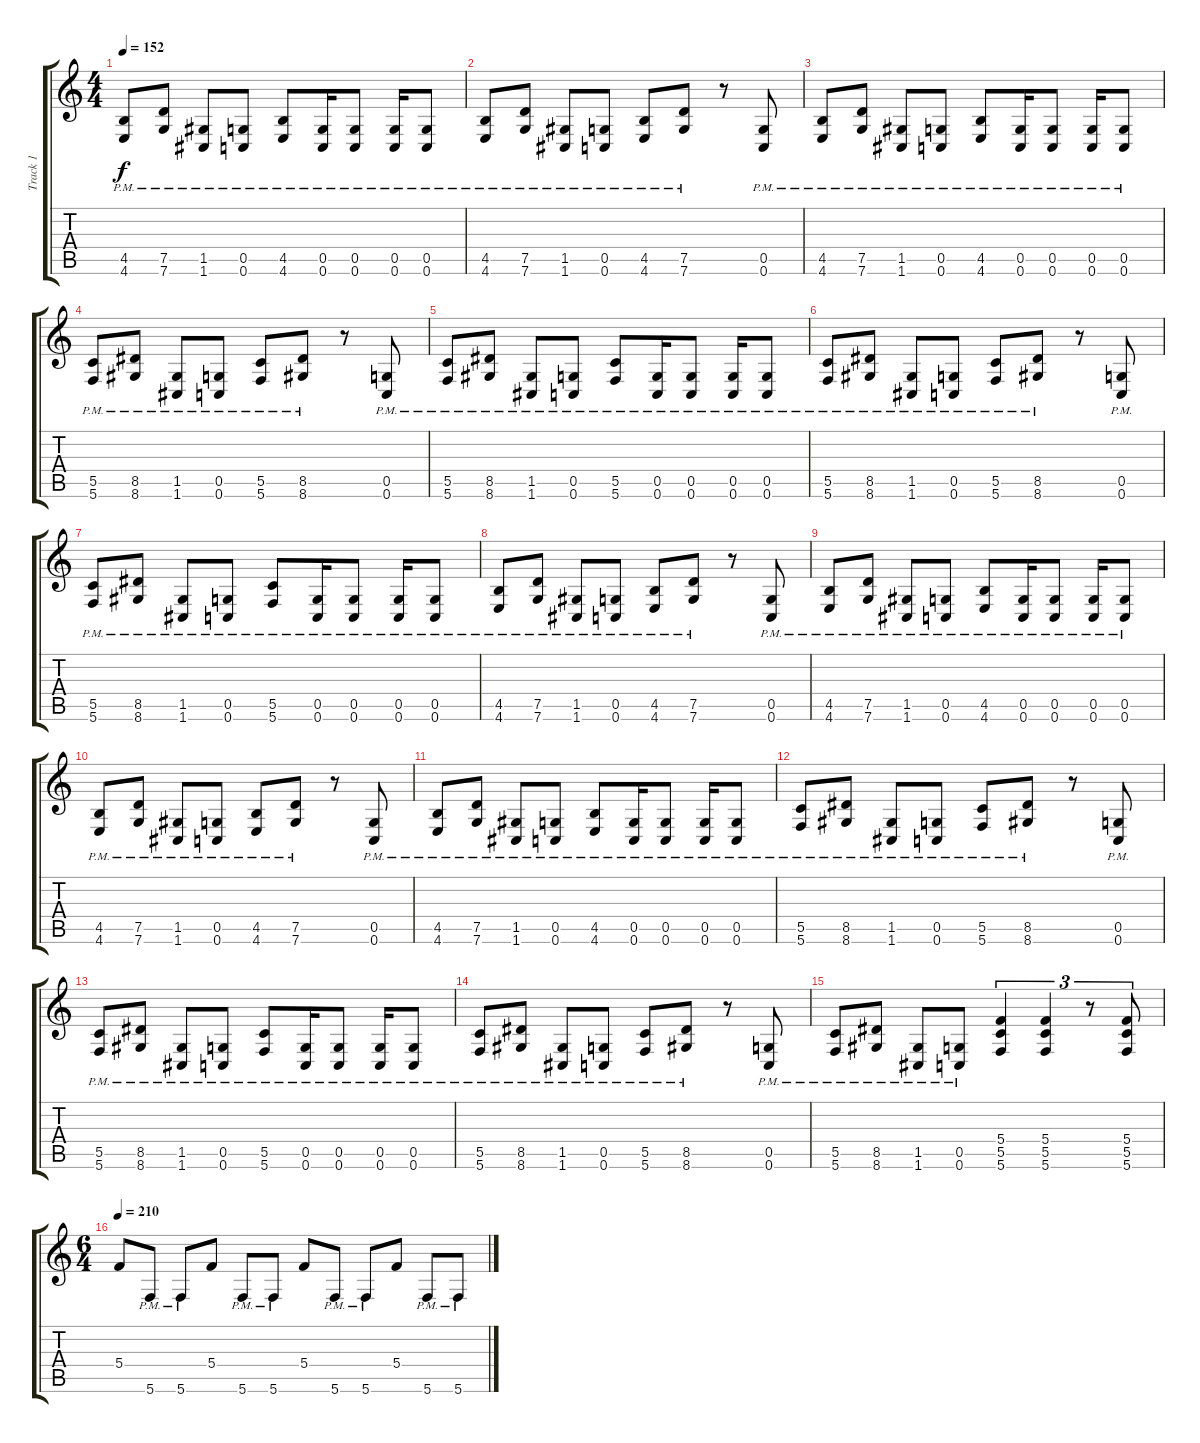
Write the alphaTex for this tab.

\track ("Track 1" "Track 1") {instrument distortionguitar}
\staff {score tabs}
\tuning (D4 A3 F3 C3 G2 C2) {hide}
\ts (4 4)
\tempo 152
\clef g2
\ks c
(4.5{pm} 4.6{pm}).8{dy f} (7.5{pm} 7.6{pm}).8 (1.5{pm} 1.6{pm}).8 (0.5{pm} 0.6{pm}).8 (4.5{pm} 4.6{pm}).8 (0.5{pm} 0.6{pm}).16 (0.5{pm} 0.6{pm}).8 (0.5{pm} 0.6{pm}).16 (0.5{pm} 0.6{pm}).8 |
(4.5{pm} 4.6{pm}).8 (7.5{pm} 7.6{pm}).8 (1.5{pm} 1.6{pm}).8 (0.5{pm} 0.6{pm}).8 (4.5{pm} 4.6{pm}).8 (7.5{pm} 7.6{pm}).8 r.8 (0.5{pm} 0.6{pm}).8 |
(4.5{pm} 4.6{pm}).8 (7.5{pm} 7.6{pm}).8 (1.5{pm} 1.6{pm}).8 (0.5{pm} 0.6{pm}).8 (4.5{pm} 4.6{pm}).8 (0.5{pm} 0.6{pm}).16 (0.5{pm} 0.6{pm}).8 (0.5{pm} 0.6{pm}).16 (0.5{pm} 0.6{pm}).8 |
(5.5{pm} 5.6{pm}).8 (8.5{pm} 8.6{pm}).8 (1.5{pm} 1.6{pm}).8 (0.5{pm} 0.6{pm}).8 (5.5{pm} 5.6{pm}).8 (8.5{pm} 8.6{pm}).8 r.8 (0.5{pm} 0.6{pm}).8 |
(5.5{pm} 5.6{pm}).8 (8.5{pm} 8.6{pm}).8 (1.5{pm} 1.6{pm}).8 (0.5{pm} 0.6{pm}).8 (5.5{pm} 5.6{pm}).8 (0.5{pm} 0.6{pm}).16 (0.5{pm} 0.6{pm}).8 (0.5{pm} 0.6{pm}).16 (0.5{pm} 0.6{pm}).8 |
(5.5{pm} 5.6{pm}).8 (8.5{pm} 8.6{pm}).8 (1.5{pm} 1.6{pm}).8 (0.5{pm} 0.6{pm}).8 (5.5{pm} 5.6{pm}).8 (8.5{pm} 8.6{pm}).8 r.8 (0.5{pm} 0.6{pm}).8 |
(5.5{pm} 5.6{pm}).8 (8.5{pm} 8.6{pm}).8 (1.5{pm} 1.6{pm}).8 (0.5{pm} 0.6{pm}).8 (5.5{pm} 5.6{pm}).8 (0.5{pm} 0.6{pm}).16 (0.5{pm} 0.6{pm}).8 (0.5{pm} 0.6{pm}).16 (0.5{pm} 0.6{pm}).8 |
(4.5{pm} 4.6{pm}).8 (7.5{pm} 7.6{pm}).8 (1.5{pm} 1.6{pm}).8 (0.5{pm} 0.6{pm}).8 (4.5{pm} 4.6{pm}).8 (7.5{pm} 7.6{pm}).8 r.8 (0.5{pm} 0.6{pm}).8 |
(4.5{pm} 4.6{pm}).8 (7.5{pm} 7.6{pm}).8 (1.5{pm} 1.6{pm}).8 (0.5{pm} 0.6{pm}).8 (4.5{pm} 4.6{pm}).8 (0.5{pm} 0.6{pm}).16 (0.5{pm} 0.6{pm}).8 (0.5{pm} 0.6{pm}).16 (0.5{pm} 0.6{pm}).8 |
(4.5{pm} 4.6{pm}).8 (7.5{pm} 7.6{pm}).8 (1.5{pm} 1.6{pm}).8 (0.5{pm} 0.6{pm}).8 (4.5{pm} 4.6{pm}).8 (7.5{pm} 7.6{pm}).8 r.8 (0.5{pm} 0.6{pm}).8 |
(4.5{pm} 4.6{pm}).8 (7.5{pm} 7.6{pm}).8 (1.5{pm} 1.6{pm}).8 (0.5{pm} 0.6{pm}).8 (4.5{pm} 4.6{pm}).8 (0.5{pm} 0.6{pm}).16 (0.5{pm} 0.6{pm}).8 (0.5{pm} 0.6{pm}).16 (0.5{pm} 0.6{pm}).8 |
(5.5{pm} 5.6{pm}).8 (8.5{pm} 8.6{pm}).8 (1.5{pm} 1.6{pm}).8 (0.5{pm} 0.6{pm}).8 (5.5{pm} 5.6{pm}).8 (8.5{pm} 8.6{pm}).8 r.8 (0.5{pm} 0.6{pm}).8 |
(5.5{pm} 5.6{pm}).8 (8.5{pm} 8.6{pm}).8 (1.5{pm} 1.6{pm}).8 (0.5{pm} 0.6{pm}).8 (5.5{pm} 5.6{pm}).8 (0.5{pm} 0.6{pm}).16 (0.5{pm} 0.6{pm}).8 (0.5{pm} 0.6{pm}).16 (0.5{pm} 0.6{pm}).8 |
(5.5{pm} 5.6{pm}).8 (8.5{pm} 8.6{pm}).8 (1.5{pm} 1.6{pm}).8 (0.5{pm} 0.6{pm}).8 (5.5{pm} 5.6{pm}).8 (8.5{pm} 8.6{pm}).8 r.8 (0.5{pm} 0.6{pm}).8 |
(5.5{pm} 5.6{pm}).8 (8.5{pm} 8.6{pm}).8 (1.5{pm} 1.6{pm}).8 (0.5{pm} 0.6{pm}).8 (5.4 5.5 5.6).4{tu (3 2)} (5.4 5.5 5.6).4{tu (3 2)} r.8{tu (3 2)} (5.4 5.5 5.6).8{tu (3 2)} |
\ts (6 4)
\tempo 210
5.4.8 5.6{pm}.8 5.6{pm}.8 5.4.8 5.6{pm}.8 5.6{pm}.8 5.4.8 5.6{pm}.8 5.6{pm}.8 5.4.8 5.6{pm}.8 5.6{pm}.8
